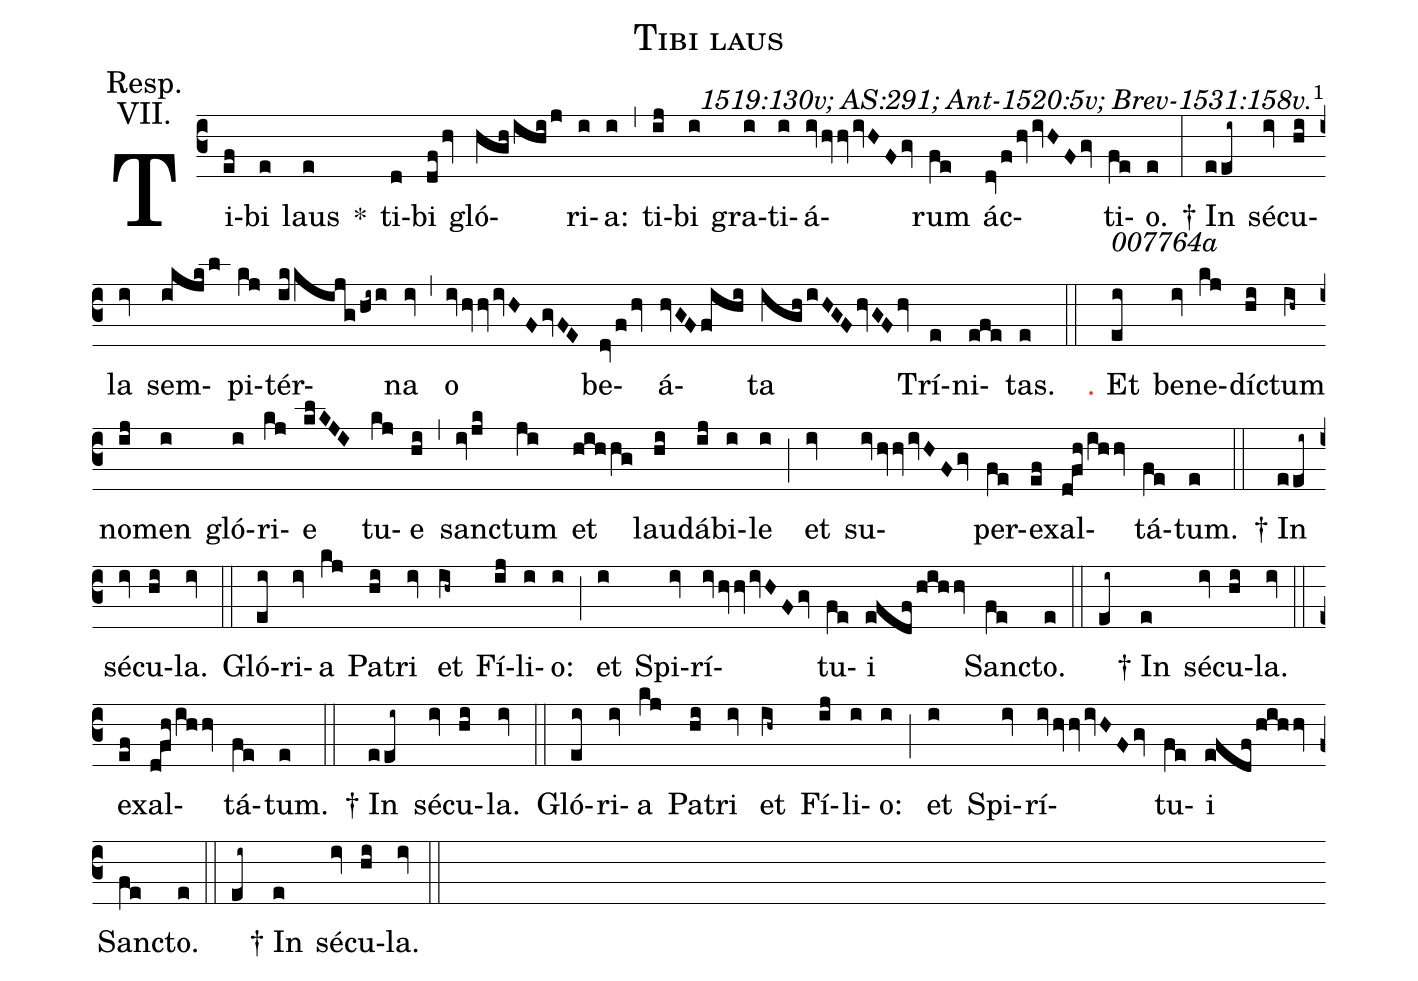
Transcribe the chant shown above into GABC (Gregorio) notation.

name: Tibi laus;
commentary: 1519:130v; AS:291; Ant-1520:5v; Brev-1531:158v.\footnote{1519:130v has no flats.};
annotation: Resp.;
annotation: VII.;
%%
(c3) Ti(ef)bi(e) laus(e) *() ti(d)bi(dfhv) gló(hghihij)ri(i)a:(i) (,)
ti(ij)bi(i) gra(i)ti(i)á(ivhvhvivHFgv)rum(fe) ác(dvfhvivHFgv)ti(fe)o.(e) (:)

†~In(eei~) sé(iv)cu(hi)la(iv) sem(ikjkl)pi(kj)tér(ikkijghi~i)na(iv) (,)
o(ivhvhvivHFgvFE) be(dvfhv)á(hvGFfihi)ta(ighiHGFhvGFhv) Trí(e)ni(efe)tas.(e) (::)

<alt>007764a</alt> <c>℣.</c> Et(ei) be(iv)ne(kj)díc(hi)tum(ih~) no(ij)men(i) gló(i)ri(kj)e(klKJI) tu(kj)e(hi) (,)
sanc(ivjk)tum(ji) et(hihhg) lau(hi)dá(ij)bi(i)le(i) (;)
et(iv) su(ivhvhvivHFgv)per(fe)ex(ef)al(dfhihhv)tá(fe)tum.(e) (::)

†~In(eei~) sé(iv)cu(hi)la.(iv) (::)

Gló(ei)ri(iv)a(kj) Pa(hi)tri(iv) et(ih~) Fí(ij)li(i)o:(i) (;)
et(i) Spi(iv)rí(ivhvhvivHFgv)tu(fe)i(efdfhihhv) Sanc(fe)to.(e) (::)

(ei~) †~In(e) sé(iv)cu(hi)la.(iv) (::)

ex(ef)al(dfhihhv)tá(fe)tum.(e) (::)

†~In(eei~) sé(iv)cu(hi)la.(iv) (::)

Gló(ei)ri(iv)a(kj) Pa(hi)tri(iv) et(ih~) Fí(ij)li(i)o:(i) (;)
et(i) Spi(iv)rí(ivhvhvivHFgv)tu(fe)i(efdfhihhv) Sanc(fe)to.(e) (::)

(ei~) †~In(e) sé(iv)cu(hi)la.(iv) (::)
